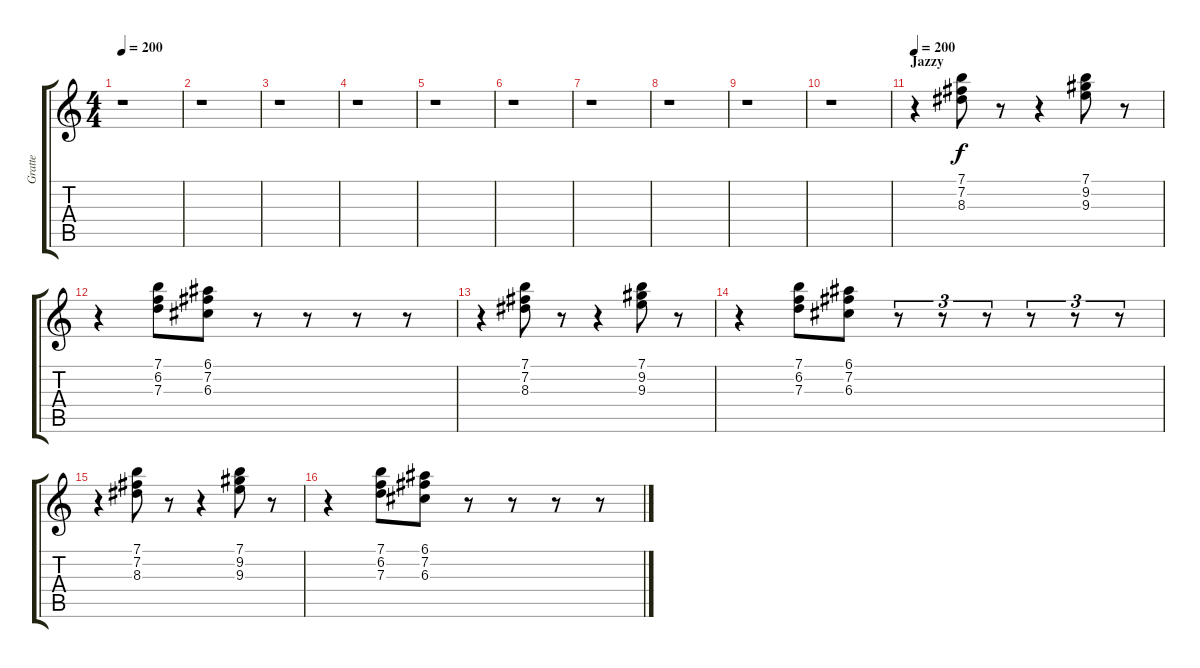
\track ("Gratte" "Gratte") {instrument electricguitarclean}
\staff {score tabs}
\tuning (E4 B3 G3 D3 A2 E2) {hide}
\ts (4 4)
\tempo 200
\clef g2
\ks c
r.1{dy f} |
r.1 |
r.1 |
r.1 |
r.1 |
r.1 |
r.1 |
r.1 |
r.1 |
r.1 |
\section ("" "Jazzy")
\tempo 200
r.4 (7.1 7.2 8.3).8 r.8 r.4 (7.1 9.2 9.3).8 r.8 |
r.4 (7.1 6.2 7.3).8 (6.1 7.2 6.3).8 r.8 r.8 r.8 r.8 |
r.4 (7.1 7.2 8.3).8 r.8 r.4 (7.1 9.2 9.3).8 r.8 |
r.4 (7.1 6.2 7.3).8 (6.1 7.2 6.3).8 r.8{tu (3 2)} r.8{tu (3 2)} r.8{tu (3 2)} r.8{tu (3 2)} r.8{tu (3 2)} r.8{tu (3 2)} |
r.4 (7.1 7.2 8.3).8 r.8 r.4 (7.1 9.2 9.3).8 r.8 |
r.4 (7.1 6.2 7.3).8 (6.1 7.2 6.3).8 r.8 r.8 r.8 r.8
